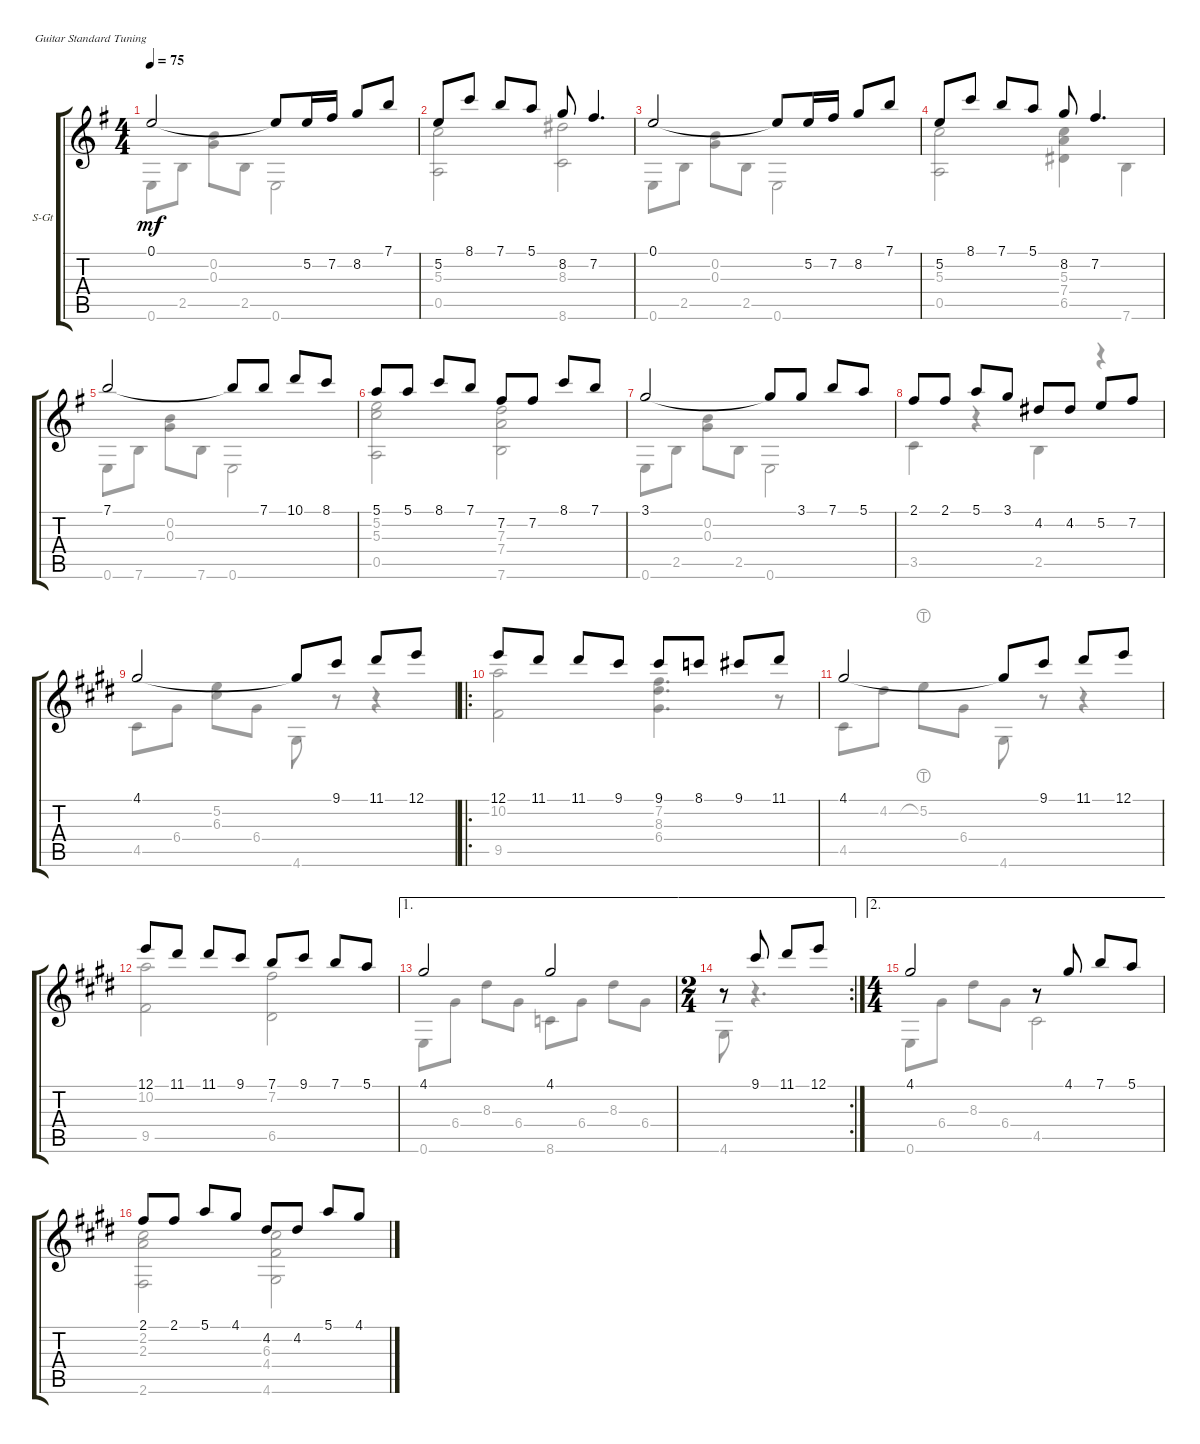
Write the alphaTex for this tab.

\defaultSystemsLayout 4
\bracketExtendMode groupsimilarinstruments
\firstSystemTrackNameOrientation horizontal
\otherSystemsTrackNameOrientation horizontal
\track ("Steel Guitar" "S-Gt") {instrument acousticguitarsteel}
\staff {score tabs}
\tuning (E4 B3 G3 D3 A2 E2)
\voice
\ts (4 4)
\tempo 75
\clef g2
\scale
0.633588
\ks eminor
0.1.2{dy mf instrument acousticguitarsteel} 0.1{t}.8 5.2.16 7.2.16 8.2.8 7.1.8 |
\scale
0.366412 5.2.8 8.1.8 7.1.8 5.1.8 8.2.8 7.2.4{d} |
\scale
0.655087 0.1.2 0.1{t}.8 5.2.16 7.2.16 8.2.8 7.1.8 |
5.2.8 8.1.8 7.1.8 5.1.8 8.2.8 7.2.4{d} |
7.1.2 7.1{t}.8 7.1.8 10.1.8 8.1.8 |
5.1.8 5.1.8 8.1.8 7.1.8 7.2.8 7.2.8 8.1.8 7.1.8 |
3.1.2 3.1{t}.8 3.1.8 7.1.8 5.1.8 |
2.1.8 2.1.8 5.1.8 3.1.8 4.2.8 4.2.8 5.2.8 7.2.8 |
\ks c#minor
4.1.2 4.1{t}.8 9.1.8 11.1.8 12.1.8 |
\ro
12.1.8 11.1.8 11.1.8 9.1.8 9.1.8 8.1.8 9.1.8 11.1.8 |
4.1.2 4.1{t}.8 9.1.8 11.1.8 12.1.8 |
12.1.8 11.1.8 11.1.8 9.1.8 7.1.8 9.1.8 7.1.8 5.1.8 |
\ae 1
4.1.2 4.1.2 |
\ae 1
\rc 2
\ts (2 4)
r.8 9.1.8 11.1.8 12.1.8 |
\ae 2
\ts (4 4)
4.1.2 r.8 4.1.8 7.1.8 5.1.8 |
2.1.8 2.1.8 5.1.8 4.1.8 4.2.8 4.2.8 5.1.8 4.1.8
\voice
\clef g2
\ottava regular
\simile none
\scale
0.633588
\ks eminor
0.6.8{dy mf} 2.5.8 (0.3 0.2).8 2.5.8 0.6.2 |
\scale
0.366412 (0.5 5.3).2 (8.6 8.3).2 |
\scale
0.655087 0.6.8 2.5.8 (0.3 0.2).8 2.5.8 0.6.2 |
(0.5 5.3).2 (6.5 7.4 5.3).4 7.6.4 |
0.6.8 7.6.8 (0.3 0.2).8 7.6.8 0.6.2 |
(0.5 5.3 5.2).2 (7.6 7.4 7.3).2 |
0.6.8 2.5.8 (0.3 0.2).8 2.5.8 0.6.2 |
3.5.4 r.4 2.5.4 r.4 |
\ks c#minor
4.5.8 6.4.8 (6.3 5.2).8 6.4.8 4.6.8 r.8 r.4 |
(9.5 10.2).2 (6.4 7.2 8.3).4{d} r.8 |
4.5.8 4.2.8 5.2{lht}.8 6.4.8 4.6.8 r.8 r.4 |
(9.5 10.2).2 (6.5 7.2).2 |
0.6.8 6.4.8 8.3.8 6.4.8 8.6.8 6.4.8 8.3.8 6.4.8 |
4.6.8 r.4{d} |
0.6.8 6.4.8 8.3.8 6.4.8 4.5.2 |
(2.6 2.3 2.2).2 (4.6 4.4 6.3).2
